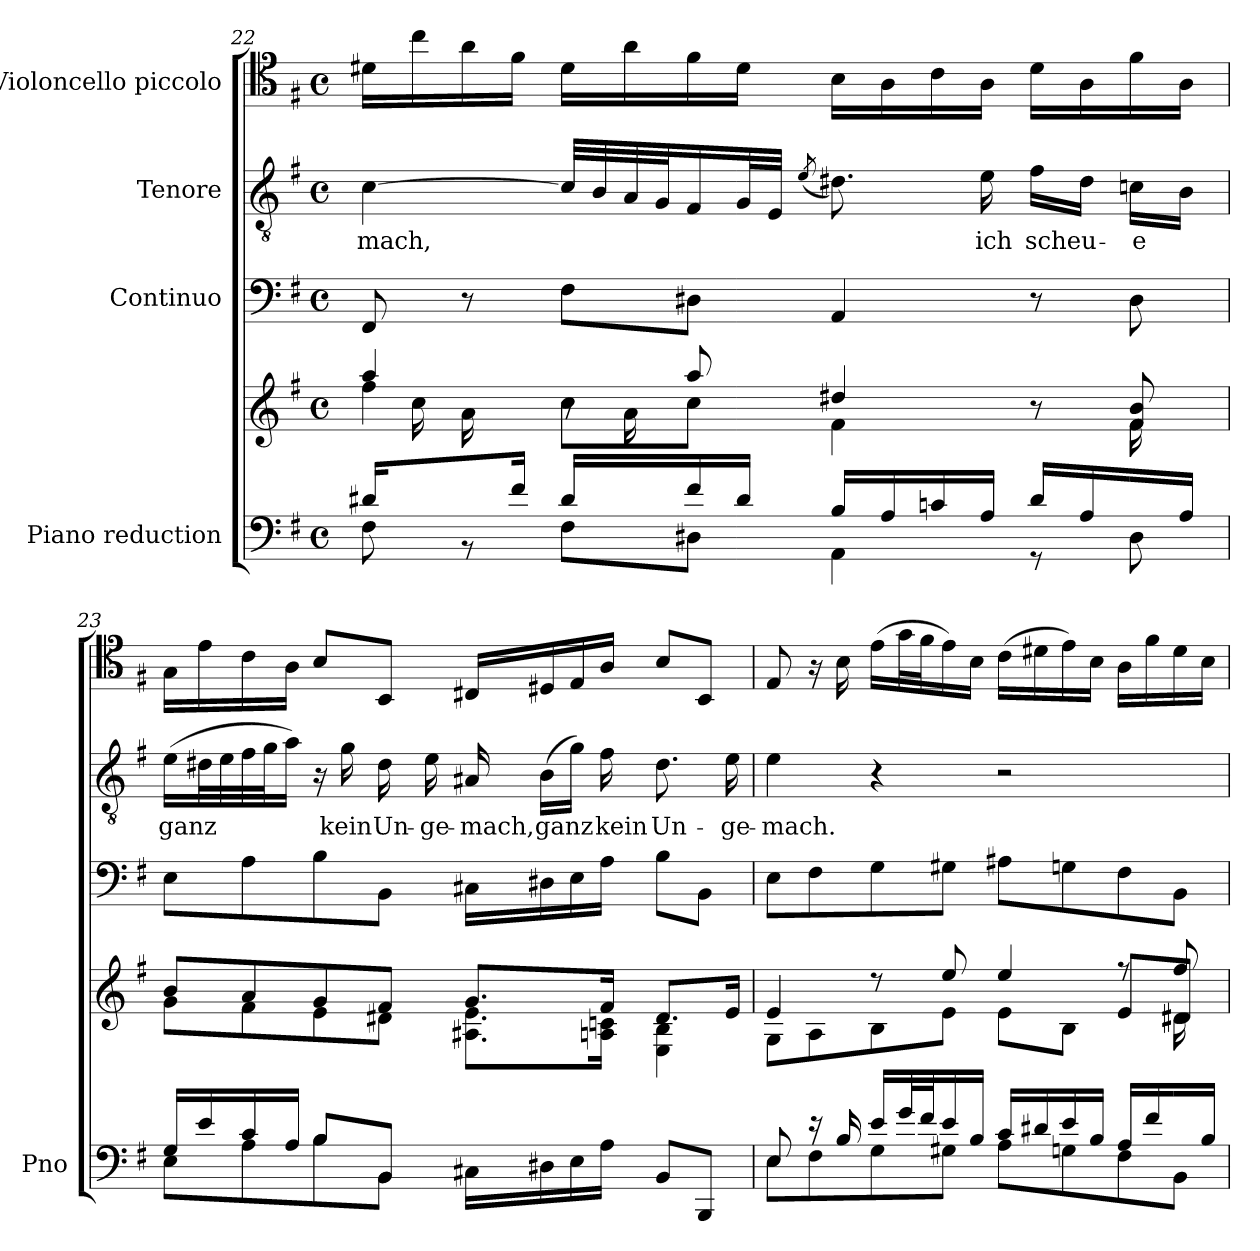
**kern	**kern	**kern	**kern	**text	**kern
*part4	*part4	*part3	*part2	*part2	*part1
*staff5	*staff4	*staff3	*staff2	*staff2	*staff1
*I"Piano reduction	*	*I"Continuo	*I"Tenore	*	*I"Violoncello piccolo
*I'Pno	*	*	*	*	*
*clefF4	*clefG2	*clefF4	*clefGv2	*	*clefC4
*k[f#]	*k[f#]	*k[f#]	*k[f#]	*	*k[f#]
*M4/4	*M4/4	*M4/4	*M4/4	*	*M4/4
*met(c)	*met(c)	*met(c)	*met(c)	*	*met(c)
=22	=22	=22	=22	=22	=22
*^	*^	*	*	*	*
*	*	*	*^	*	*	*	*
!	!	!	!	!	!	!	!LO:LY:b	!
16d#X/LL	8F#\	4aa/	4ff#\	16ryy	8FF#/	[4c\	-mach,	16d#X\LL
8ryy	.	.	.	16cc\	.	.	.	16cc\
.	8r	.	.	16a\	8r	.	.	16a\
16f#/JJ	.	.	.	8ryy	.	.	.	16f#\JJ
16d#/LL	8F#\L	8r	8cc\L	.	8F#\L	32c/LLL]	.	16d#\LL
.	.	.	.	.	.	32B/	.	.
16ryy	.	.	.	16a\	.	32A/	.	16a\
.	.	.	.	.	.	32G/J	.	.
16f#/	8D#X\J	8aa/	8cc\J	2ryy	8D#X\J	16F#/	.	16f#\
16d#/JJ	.	.	.	.	.	32G/L	.	16d#\JJ
.	.	.	.	.	.	32E/JJJ	.	.
.	.	.	.	.	.	(8qe/	.	.
16B/LL	4AA\	4dd#X/	4f#\	.	4AA/	8.d#X\)	.	16B\LL
16A/	.	.	.	.	.	.	.	16A\
16cn/	.	.	.	.	.	.	.	16c\
!	!	!	!	!	!	!	!LO:LY:b	!
16A/JJ	.	.	.	.	.	16e\	ich	16A\JJ
!	!	!	!	!	!	!	!LO:LY:b	!
16d#/LL	8r	8r	8ryy	.	8r	16f#\LL	scheu-	16d#\LL
16A/	.	.	.	.	.	16d#\JJ	.	16A\
!	!	!	!	!	!	!	!LO:LY:b	!
16ryy	8D#\	8f#/ 8b/	8ryy	16f#\	8D#\	16cn\LL	-e	16f#\
16A/JJ	.	.	.	16ryy	.	16B\JJ	.	16A\JJ
!!LO:LB:g=z
=23	=23	=23	=23	=23	=23	=23	=23	=23
!	!	!	!	!	!	!	!LO:LY:b	!
*	*	*	*v	*v	*	*	*	*
16G/LL	8E\L	8b/L	8g\L	8E\L	(16e\LL	ganz	16G\LL
16e/	.	.	.	.	32d#X\L	.	16e\
.	.	.	.	.	32e\	.	.
16c/	8A\	8a/	8f#\	8A\	32f#\	.	16c\
.	.	.	.	.	32g\J	.	.
16A/JJ	.	.	.	.	16a\JJ)	.	16A\JJ
8B/L	8B\	8g/	8e\	8B\	16r	.	8B/L
!	!	!	!	!	!	!LO:LY:b	!
.	.	.	.	.	16g\	kein	.
!	!	!	!	!	!	!LO:LY:b	!
8BB/J	8BB\J	8f#/J	8d#X\J	8BB\J	16d#\	Un-	8BB/J
!	!	!	!	!	!	!LO:LY:b	!
.	.	.	.	.	16e\	-ge-	.
!	!	!	!	!	!	!LO:LY:b	!
16C#X\LL	2ryy	8.g/L	8.A#X\ 8.e\L	16C#X\LL	16A#X/	-mach,	16C#X/LL
!	!	!	!	!	!	!LO:LY:b	!
16D#X\	.	.	.	16D#X\	(16B\LL	ganz	16D#X/
16E\	.	.	.	16E\	16g\JJ)	.	16E/
!	!	!	!	!	!	!LO:LY:b	!
16A\JJ	.	16f#/Jk	16An\ 16cn\Jk	16A\JJ	16f#\	kein	16A/JJ
!	!	!	!	!	!	!LO:LY:b	!
8BB/L	.	8.d#/L	4E\ 4B\	8B\L	8.d#\	Un-	8B/L
8BBB/J	.	.	.	8BB\J	.	.	8BB/J
!	!	!	!	!	!	!LO:LY:b	!
.	.	16e/Jk	.	.	16e\	-ge-	.
=24	=24	=24	=24	=24	=24	=24	=24
*	*	*	*^	*	*	*	*
!	!	!	!	!	!	!	!LO:LY:b	!
8E/	8E\L	4e/	8G\L	2..ryy	8E\L	4e\	-mach.	8E/
16r	8F#\	.	8A\	.	8F#\	.	.	16r
16B/	.	.	.	.	.	.	.	16B\
16e/LL	8G\	8r	8B\	.	8G\	4r	.	(16e\LL
32g/L	.	.	.	.	.	.	.	32g\L
32f#/J	.	.	.	.	.	.	.	32f#\J
16e/	8G#X\J	8ee/	8e\J	.	8G#X\J	.	.	16e\)
16B/JJ	.	.	.	.	.	.	.	16B\JJ
16c/LL	8A\L	4ee/	8e\L	.	8A#X\L	2r	.	(16c\LL
16d#X/	.	.	.	.	.	.	.	16d#X\
16e/	8Gn\	.	8B\J	.	8Gn\	.	.	16e\)
16B/JJ	.	.	.	.	.	.	.	16B\JJ
16A/LL	8F#\	8r	8e\L	.	8F#\	.	.	16A\LL
16f#/	.	.	.	.	.	.	.	16f#\
16ryy	8BB\J	8ff#/	8d#X/J	16d#\	8BB\J	.	.	16d#\
16B/JJ	.	.	.	16ryy	.	.	.	16B\JJ
*v	*v	*	*	*	*	*	*	*
*	*v	*v	*v	*	*	*	*
=	=	=	=	=	=
*-	*-	*-	*-	*-	*-
